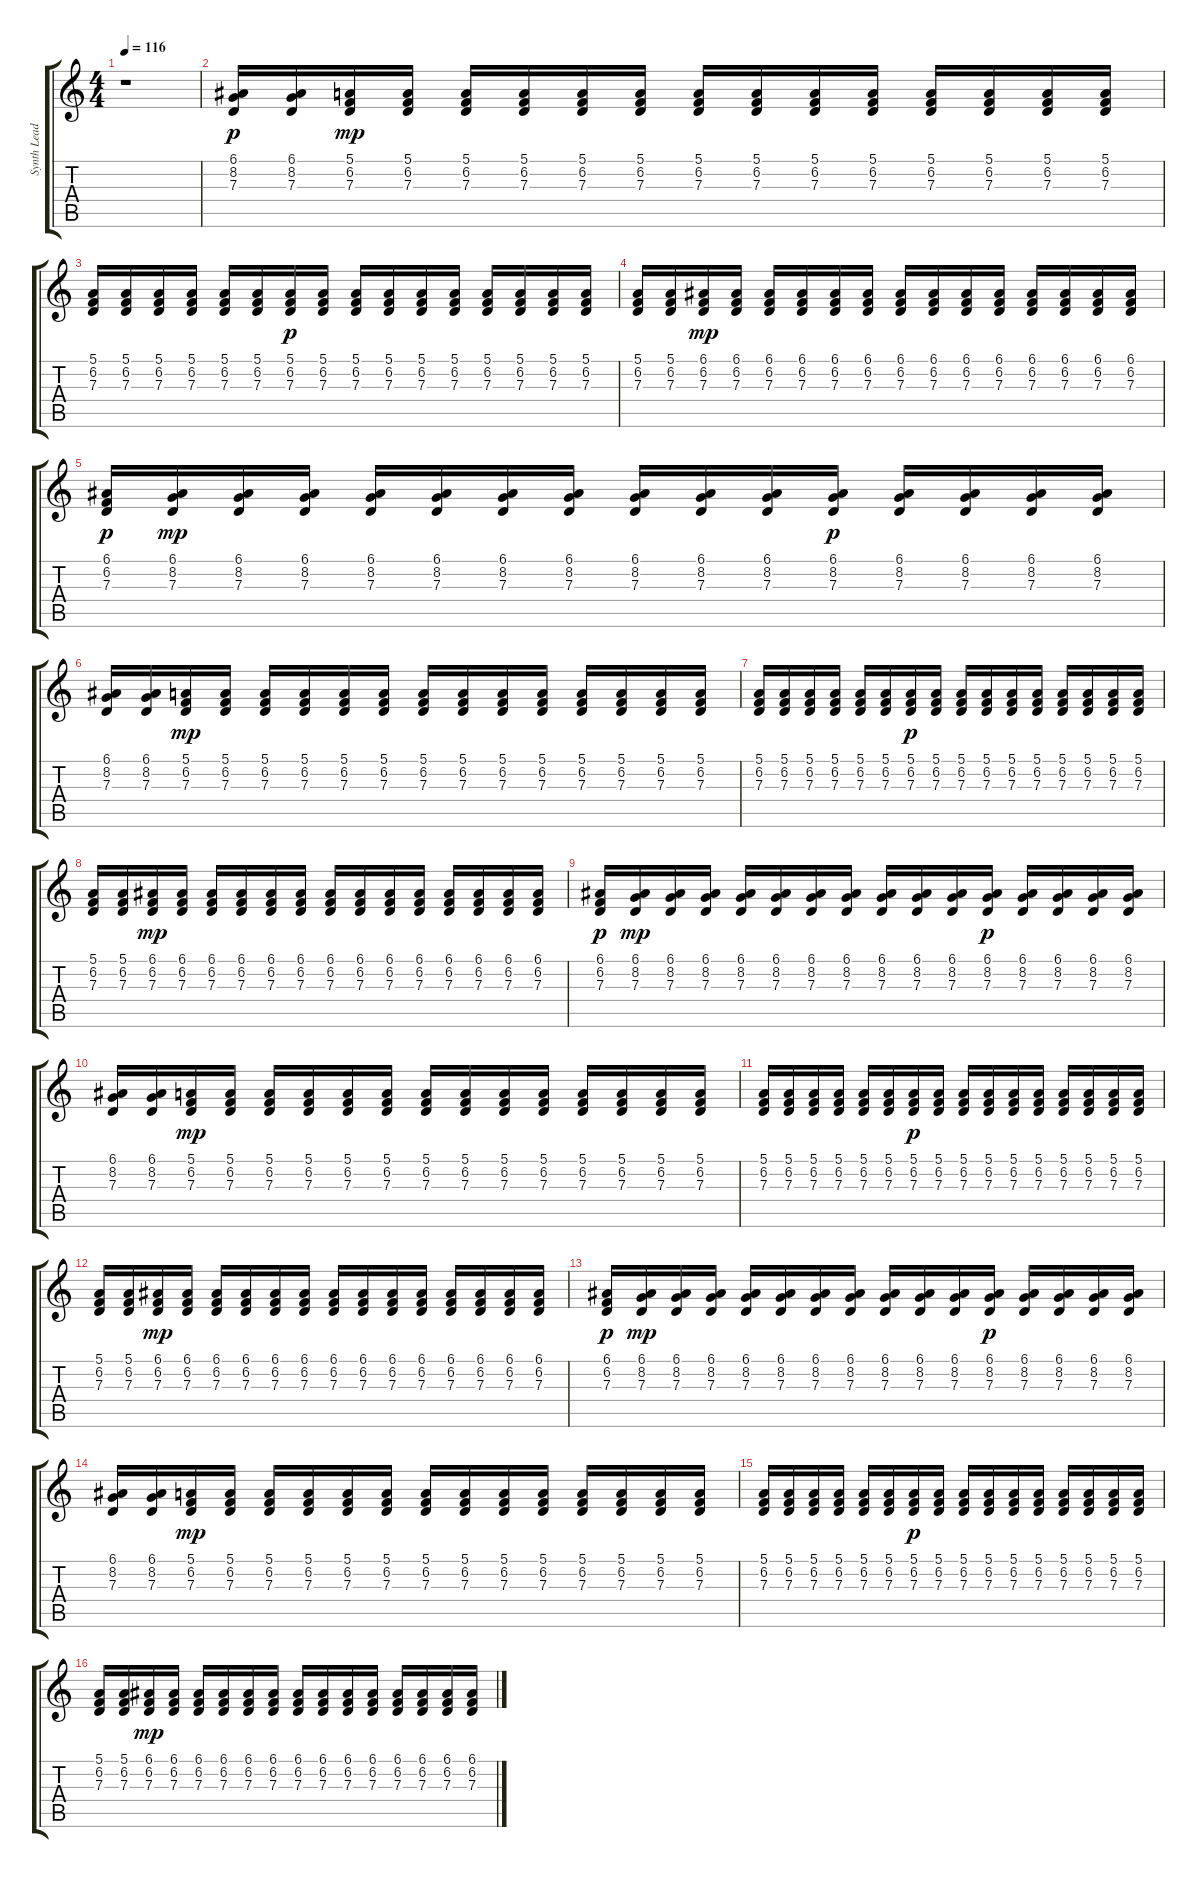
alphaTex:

\track ("Synth Lead (Square) " "Synth Lead") {instrument lead1square}
\staff {score tabs}
\tuning (E4 B3 G3 D3 A2 E2) {hide}
\ts (4 4)
\tempo 116
\clef g2
\ks c
r.1{dy p} |
(6.1 8.2 7.3).16 (6.1 8.2 7.3).16{volume 12} (5.1 6.2 7.3).16{dy mp volume 16} (5.1 6.2 7.3).16 (5.1 6.2 7.3).16{volume 16} (5.1 6.2 7.3).16 (5.1 6.2 7.3).16{volume 15} (5.1 6.2 7.3).16 (5.1 6.2 7.3).16{volume 14} (5.1 6.2 7.3).16 (5.1 6.2 7.3).16{volume 14} (5.1 6.2 7.3).16 (5.1 6.2 7.3).16{volume 14} (5.1 6.2 7.3).16 (5.1 6.2 7.3).16{volume 13} (5.1 6.2 7.3).16 |
(5.1 6.2 7.3).16{volume 12} (5.1 6.2 7.3).16 (5.1 6.2 7.3).16{volume 12} (5.1 6.2 7.3).16 (5.1 6.2 7.3).16{volume 12} (5.1 6.2 7.3).16 (5.1 6.2 7.3).16{dy p volume 11} (5.1 6.2 7.3).16 (5.1 6.2 7.3).16{volume 10} (5.1 6.2 7.3).16 (5.1 6.2 7.3).16{volume 10} (5.1 6.2 7.3).16 (5.1 6.2 7.3).16{volume 10} (5.1 6.2 7.3).16 (5.1 6.2 7.3).16{volume 9} (5.1 6.2 7.3).16 |
(5.1 6.2 7.3).16{volume 8} (5.1 6.2 7.3).16 (6.1 6.2 7.3).16{dy mp volume 16} (6.1 6.2 7.3).16 (6.1 6.2 7.3).16{volume 16} (6.1 6.2 7.3).16 (6.1 6.2 7.3).16{volume 15} (6.1 6.2 7.3).16 (6.1 6.2 7.3).16{volume 14} (6.1 6.2 7.3).16 (6.1 6.2 7.3).16{volume 14} (6.1 6.2 7.3).16 (6.1 6.2 7.3).16{volume 14} (6.1 6.2 7.3).16 (6.1 6.2 7.3).16{volume 13} (6.1 6.2 7.3).16 |
(6.1 6.2 7.3).16{dy p volume 12} (6.1 8.2 7.3).16{dy mp volume 16} (6.1 8.2 7.3).16 (6.1 8.2 7.3).16{volume 16} (6.1 8.2 7.3).16 (6.1 8.2 7.3).16{volume 15} (6.1 8.2 7.3).16 (6.1 8.2 7.3).16{volume 14} (6.1 8.2 7.3).16 (6.1 8.2 7.3).16{volume 14} (6.1 8.2 7.3).16 (6.1 8.2 7.3).16{dy p volume 14} (6.1 8.2 7.3).16 (6.1 8.2 7.3).16{volume 13} (6.1 8.2 7.3).16 (6.1 8.2 7.3).16{volume 12} |
(6.1 8.2 7.3).16 (6.1 8.2 7.3).16{volume 12} (5.1 6.2 7.3).16{dy mp volume 16} (5.1 6.2 7.3).16 (5.1 6.2 7.3).16{volume 16} (5.1 6.2 7.3).16 (5.1 6.2 7.3).16{volume 15} (5.1 6.2 7.3).16 (5.1 6.2 7.3).16{volume 14} (5.1 6.2 7.3).16 (5.1 6.2 7.3).16{volume 14} (5.1 6.2 7.3).16 (5.1 6.2 7.3).16{volume 14} (5.1 6.2 7.3).16 (5.1 6.2 7.3).16{volume 13} (5.1 6.2 7.3).16 |
(5.1 6.2 7.3).16{volume 12} (5.1 6.2 7.3).16 (5.1 6.2 7.3).16{volume 12} (5.1 6.2 7.3).16 (5.1 6.2 7.3).16{volume 12} (5.1 6.2 7.3).16 (5.1 6.2 7.3).16{dy p volume 11} (5.1 6.2 7.3).16 (5.1 6.2 7.3).16{volume 10} (5.1 6.2 7.3).16 (5.1 6.2 7.3).16{volume 10} (5.1 6.2 7.3).16 (5.1 6.2 7.3).16{volume 10} (5.1 6.2 7.3).16 (5.1 6.2 7.3).16{volume 9} (5.1 6.2 7.3).16 |
(5.1 6.2 7.3).16{volume 8} (5.1 6.2 7.3).16 (6.1 6.2 7.3).16{dy mp volume 16} (6.1 6.2 7.3).16 (6.1 6.2 7.3).16{volume 16} (6.1 6.2 7.3).16 (6.1 6.2 7.3).16{volume 15} (6.1 6.2 7.3).16 (6.1 6.2 7.3).16{volume 14} (6.1 6.2 7.3).16 (6.1 6.2 7.3).16{volume 14} (6.1 6.2 7.3).16 (6.1 6.2 7.3).16{volume 14} (6.1 6.2 7.3).16 (6.1 6.2 7.3).16{volume 13} (6.1 6.2 7.3).16 |
(6.1 6.2 7.3).16{dy p volume 12} (6.1 8.2 7.3).16{dy mp volume 16} (6.1 8.2 7.3).16 (6.1 8.2 7.3).16{volume 16} (6.1 8.2 7.3).16 (6.1 8.2 7.3).16{volume 15} (6.1 8.2 7.3).16 (6.1 8.2 7.3).16{volume 14} (6.1 8.2 7.3).16 (6.1 8.2 7.3).16{volume 14} (6.1 8.2 7.3).16 (6.1 8.2 7.3).16{dy p volume 14} (6.1 8.2 7.3).16 (6.1 8.2 7.3).16{volume 13} (6.1 8.2 7.3).16 (6.1 8.2 7.3).16{volume 12} |
(6.1 8.2 7.3).16 (6.1 8.2 7.3).16{volume 12} (5.1 6.2 7.3).16{dy mp volume 16} (5.1 6.2 7.3).16 (5.1 6.2 7.3).16{volume 16} (5.1 6.2 7.3).16 (5.1 6.2 7.3).16{volume 15} (5.1 6.2 7.3).16 (5.1 6.2 7.3).16{volume 14} (5.1 6.2 7.3).16 (5.1 6.2 7.3).16{volume 14} (5.1 6.2 7.3).16 (5.1 6.2 7.3).16{volume 14} (5.1 6.2 7.3).16 (5.1 6.2 7.3).16{volume 13} (5.1 6.2 7.3).16 |
(5.1 6.2 7.3).16{volume 12} (5.1 6.2 7.3).16 (5.1 6.2 7.3).16{volume 12} (5.1 6.2 7.3).16 (5.1 6.2 7.3).16{volume 12} (5.1 6.2 7.3).16 (5.1 6.2 7.3).16{dy p volume 11} (5.1 6.2 7.3).16 (5.1 6.2 7.3).16{volume 10} (5.1 6.2 7.3).16 (5.1 6.2 7.3).16{volume 10} (5.1 6.2 7.3).16 (5.1 6.2 7.3).16{volume 10} (5.1 6.2 7.3).16 (5.1 6.2 7.3).16{volume 9} (5.1 6.2 7.3).16 |
(5.1 6.2 7.3).16{volume 8} (5.1 6.2 7.3).16 (6.1 6.2 7.3).16{dy mp volume 16} (6.1 6.2 7.3).16 (6.1 6.2 7.3).16{volume 16} (6.1 6.2 7.3).16 (6.1 6.2 7.3).16{volume 15} (6.1 6.2 7.3).16 (6.1 6.2 7.3).16{volume 14} (6.1 6.2 7.3).16 (6.1 6.2 7.3).16{volume 14} (6.1 6.2 7.3).16 (6.1 6.2 7.3).16{volume 14} (6.1 6.2 7.3).16 (6.1 6.2 7.3).16{volume 13} (6.1 6.2 7.3).16 |
(6.1 6.2 7.3).16{dy p volume 12} (6.1 8.2 7.3).16{dy mp volume 16} (6.1 8.2 7.3).16 (6.1 8.2 7.3).16{volume 16} (6.1 8.2 7.3).16 (6.1 8.2 7.3).16{volume 15} (6.1 8.2 7.3).16 (6.1 8.2 7.3).16{volume 14} (6.1 8.2 7.3).16 (6.1 8.2 7.3).16{volume 14} (6.1 8.2 7.3).16 (6.1 8.2 7.3).16{dy p volume 14} (6.1 8.2 7.3).16 (6.1 8.2 7.3).16{volume 13} (6.1 8.2 7.3).16 (6.1 8.2 7.3).16{volume 12} |
(6.1 8.2 7.3).16 (6.1 8.2 7.3).16{volume 12} (5.1 6.2 7.3).16{dy mp volume 16} (5.1 6.2 7.3).16 (5.1 6.2 7.3).16{volume 16} (5.1 6.2 7.3).16 (5.1 6.2 7.3).16{volume 15} (5.1 6.2 7.3).16 (5.1 6.2 7.3).16{volume 14} (5.1 6.2 7.3).16 (5.1 6.2 7.3).16{volume 14} (5.1 6.2 7.3).16 (5.1 6.2 7.3).16{volume 14} (5.1 6.2 7.3).16 (5.1 6.2 7.3).16{volume 13} (5.1 6.2 7.3).16 |
(5.1 6.2 7.3).16{volume 12} (5.1 6.2 7.3).16 (5.1 6.2 7.3).16{volume 12} (5.1 6.2 7.3).16 (5.1 6.2 7.3).16{volume 12} (5.1 6.2 7.3).16 (5.1 6.2 7.3).16{dy p volume 11} (5.1 6.2 7.3).16 (5.1 6.2 7.3).16{volume 10} (5.1 6.2 7.3).16 (5.1 6.2 7.3).16{volume 10} (5.1 6.2 7.3).16 (5.1 6.2 7.3).16{volume 10} (5.1 6.2 7.3).16 (5.1 6.2 7.3).16{volume 9} (5.1 6.2 7.3).16 |
(5.1 6.2 7.3).16{volume 8} (5.1 6.2 7.3).16 (6.1 6.2 7.3).16{dy mp volume 16} (6.1 6.2 7.3).16 (6.1 6.2 7.3).16{volume 16} (6.1 6.2 7.3).16 (6.1 6.2 7.3).16{volume 15} (6.1 6.2 7.3).16 (6.1 6.2 7.3).16{volume 14} (6.1 6.2 7.3).16 (6.1 6.2 7.3).16{volume 14} (6.1 6.2 7.3).16 (6.1 6.2 7.3).16{volume 14} (6.1 6.2 7.3).16 (6.1 6.2 7.3).16{volume 13} (6.1 6.2 7.3).16
